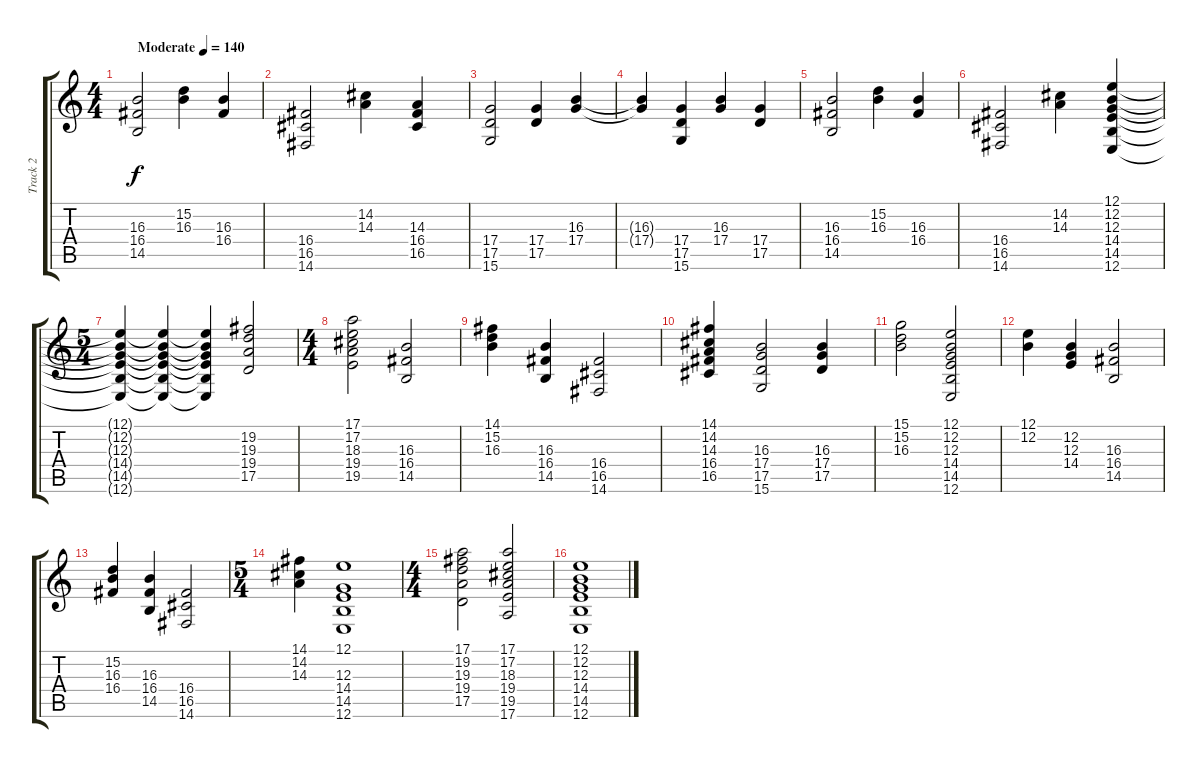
\track ("Track 2" "Track 2") {instrument rockorgan}
\staff {score tabs}
\tuning (E4 B3 G3 D3 A2 E2) {hide}
\ts (4 4)
\tempo (140 "Moderate")
\clef g2
\ks c
(16.3 16.4 14.5).2{dy f instrument rockorgan} (15.2 16.3).4 (16.3 16.4).4 |
(16.4 16.5 14.6).2 (14.2 14.3).4 (14.3 16.4 16.5).4 |
(17.4 17.5 15.6).2 (17.4 17.5).4 (16.3 17.4).4 |
(16.3{t} 17.4{t}).4 (17.4 17.5 15.6).4 (16.3 17.4).4 (17.4 17.5).4 |
(16.3 16.4 14.5).2 (15.2 16.3).4 (16.3 16.4).4 |
(16.4 16.5 14.6).2 (14.2 14.3).4 (12.1 12.2 12.3 14.4 14.5 12.6).4 |
\ts (5 4)
(12.1{t} 12.2{t} 12.3{t} 14.4{t} 14.5{t} 12.6{t}).4 (12.1{t} 12.2{t} 12.3{t} 14.4{t} 14.5{t} 12.6{t}).4 (12.1{t} 12.2{t} 12.3{t} 14.4{t} 14.5{t} 12.6{t}).4 (19.2 19.3 19.4 17.5).2 |
\ts (4 4)
(17.1 17.2 18.3 19.4 19.5).2 (16.3 16.4 14.5).2 |
(14.1 15.2 16.3).4 (16.3 16.4 14.5).4 (16.4 16.5 14.6).2 |
(14.1 14.2 14.3 16.4 16.5).4 (16.3 17.4 17.5 15.6).2 (16.3 17.4 17.5).4 |
(15.1 15.2 16.3).2 (12.1 12.2 12.3 14.4 14.5 12.6).2 |
(12.1 12.2).4 (12.2 12.3 14.4).4 (16.3 16.4 14.5).2 |
(15.2 16.3 16.4).4 (16.3 16.4 14.5).4 (16.4 16.5 14.6).2 |
\ts (5 4)
(14.1 14.2 14.3).4 (12.1 12.3 14.4 14.5 12.6).1 |
\ts (4 4)
(17.1 19.2 19.3 19.4 17.5).2 (17.1 17.2 18.3 19.4 19.5 17.6).2 |
(12.1 12.2 12.3 14.4 14.5 12.6).1
